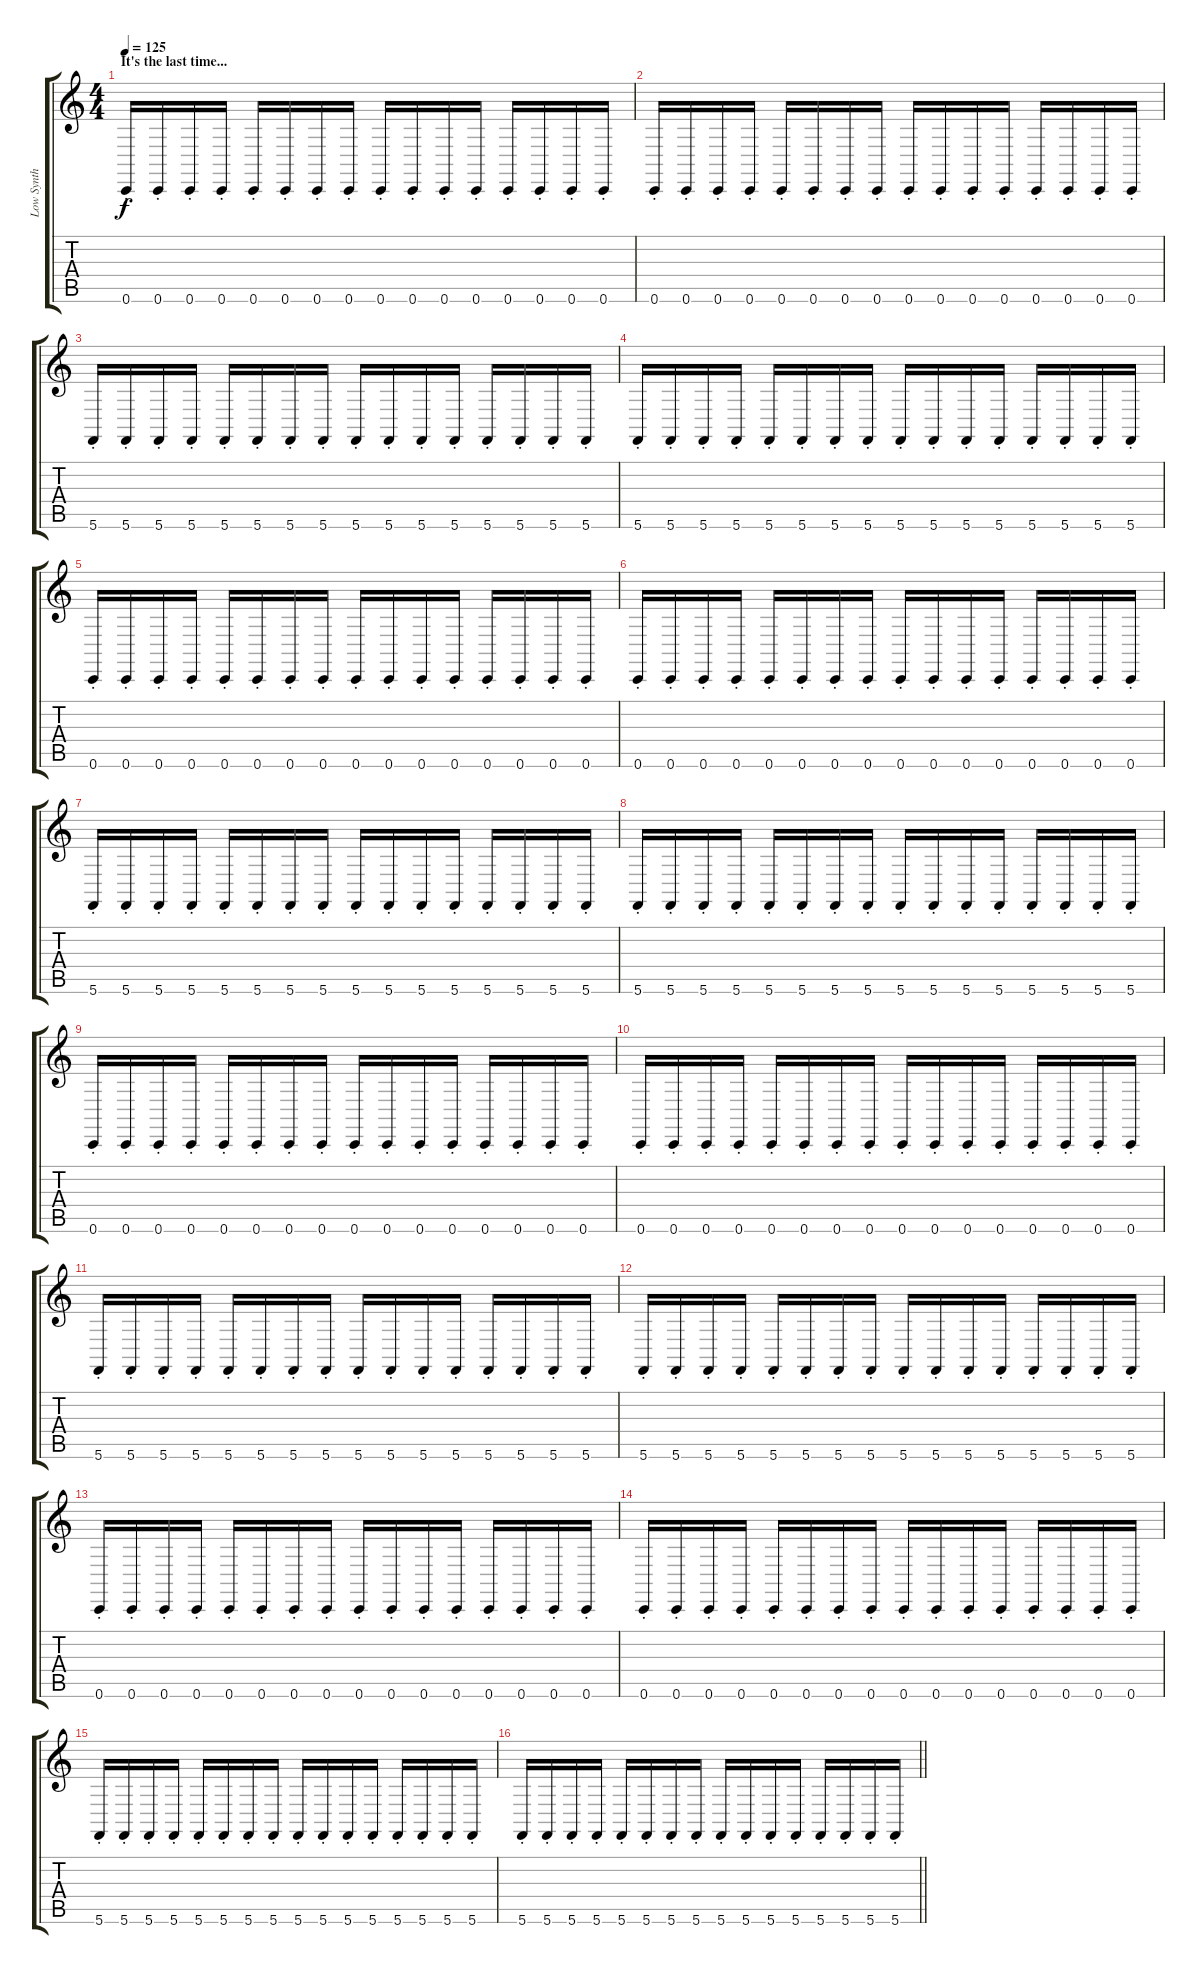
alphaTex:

\track ("Low Synth (Gillian)" "Low Synth ") {instrument lead8bassandlead}
\staff {score tabs}
\tuning (D4 A3 F3 C3 G2 C2) {hide}
\ts (4 4)
\section ("" "It's the last time...")
\tempo 125
\clef g2
\ks c
0.6{st}.16{dy f} 0.6{st}.16 0.6{st}.16 0.6{st}.16 0.6{st}.16 0.6{st}.16 0.6{st}.16 0.6{st}.16 0.6{st}.16 0.6{st}.16 0.6{st}.16 0.6{st}.16 0.6{st}.16 0.6{st}.16 0.6{st}.16 0.6{st}.16 |
0.6{st}.16 0.6{st}.16 0.6{st}.16 0.6{st}.16 0.6{st}.16 0.6{st}.16 0.6{st}.16 0.6{st}.16 0.6{st}.16 0.6{st}.16 0.6{st}.16 0.6{st}.16 0.6{st}.16 0.6{st}.16 0.6{st}.16 0.6{st}.16 |
5.6{st}.16 5.6{st}.16 5.6{st}.16 5.6{st}.16 5.6{st}.16 5.6{st}.16 5.6{st}.16 5.6{st}.16 5.6{st}.16 5.6{st}.16 5.6{st}.16 5.6{st}.16 5.6{st}.16 5.6{st}.16 5.6{st}.16 5.6{st}.16 |
5.6{st}.16 5.6{st}.16 5.6{st}.16 5.6{st}.16 5.6{st}.16 5.6{st}.16 5.6{st}.16 5.6{st}.16 5.6{st}.16 5.6{st}.16 5.6{st}.16 5.6{st}.16 5.6{st}.16 5.6{st}.16 5.6{st}.16 5.6{st}.16 |
0.6{st}.16 0.6{st}.16 0.6{st}.16 0.6{st}.16 0.6{st}.16 0.6{st}.16 0.6{st}.16 0.6{st}.16 0.6{st}.16 0.6{st}.16 0.6{st}.16 0.6{st}.16 0.6{st}.16 0.6{st}.16 0.6{st}.16 0.6{st}.16 |
0.6{st}.16 0.6{st}.16 0.6{st}.16 0.6{st}.16 0.6{st}.16 0.6{st}.16 0.6{st}.16 0.6{st}.16 0.6{st}.16 0.6{st}.16 0.6{st}.16 0.6{st}.16 0.6{st}.16 0.6{st}.16 0.6{st}.16 0.6{st}.16 |
5.6{st}.16 5.6{st}.16 5.6{st}.16 5.6{st}.16 5.6{st}.16 5.6{st}.16 5.6{st}.16 5.6{st}.16 5.6{st}.16 5.6{st}.16 5.6{st}.16 5.6{st}.16 5.6{st}.16 5.6{st}.16 5.6{st}.16 5.6{st}.16 |
5.6{st}.16 5.6{st}.16 5.6{st}.16 5.6{st}.16 5.6{st}.16 5.6{st}.16 5.6{st}.16 5.6{st}.16 5.6{st}.16 5.6{st}.16 5.6{st}.16 5.6{st}.16 5.6{st}.16 5.6{st}.16 5.6{st}.16 5.6{st}.16 |
0.6{st}.16 0.6{st}.16 0.6{st}.16 0.6{st}.16 0.6{st}.16 0.6{st}.16 0.6{st}.16 0.6{st}.16 0.6{st}.16 0.6{st}.16 0.6{st}.16 0.6{st}.16 0.6{st}.16 0.6{st}.16 0.6{st}.16 0.6{st}.16 |
0.6{st}.16 0.6{st}.16 0.6{st}.16 0.6{st}.16 0.6{st}.16 0.6{st}.16 0.6{st}.16 0.6{st}.16 0.6{st}.16 0.6{st}.16 0.6{st}.16 0.6{st}.16 0.6{st}.16 0.6{st}.16 0.6{st}.16 0.6{st}.16 |
5.6{st}.16 5.6{st}.16 5.6{st}.16 5.6{st}.16 5.6{st}.16 5.6{st}.16 5.6{st}.16 5.6{st}.16 5.6{st}.16 5.6{st}.16 5.6{st}.16 5.6{st}.16 5.6{st}.16 5.6{st}.16 5.6{st}.16 5.6{st}.16 |
5.6{st}.16 5.6{st}.16 5.6{st}.16 5.6{st}.16 5.6{st}.16 5.6{st}.16 5.6{st}.16 5.6{st}.16 5.6{st}.16 5.6{st}.16 5.6{st}.16 5.6{st}.16 5.6{st}.16 5.6{st}.16 5.6{st}.16 5.6{st}.16 |
0.6{st}.16 0.6{st}.16 0.6{st}.16 0.6{st}.16 0.6{st}.16 0.6{st}.16 0.6{st}.16 0.6{st}.16 0.6{st}.16 0.6{st}.16 0.6{st}.16 0.6{st}.16 0.6{st}.16 0.6{st}.16 0.6{st}.16 0.6{st}.16 |
0.6{st}.16 0.6{st}.16 0.6{st}.16 0.6{st}.16 0.6{st}.16 0.6{st}.16 0.6{st}.16 0.6{st}.16 0.6{st}.16 0.6{st}.16 0.6{st}.16 0.6{st}.16 0.6{st}.16 0.6{st}.16 0.6{st}.16 0.6{st}.16 |
5.6{st}.16 5.6{st}.16 5.6{st}.16 5.6{st}.16 5.6{st}.16 5.6{st}.16 5.6{st}.16 5.6{st}.16 5.6{st}.16 5.6{st}.16 5.6{st}.16 5.6{st}.16 5.6{st}.16 5.6{st}.16 5.6{st}.16 5.6{st}.16 |
\barLineRight lightlight
5.6{st}.16 5.6{st}.16 5.6{st}.16 5.6{st}.16 5.6{st}.16 5.6{st}.16 5.6{st}.16 5.6{st}.16 5.6{st}.16 5.6{st}.16 5.6{st}.16 5.6{st}.16 5.6{st}.16 5.6{st}.16 5.6{st}.16 5.6{st}.16
